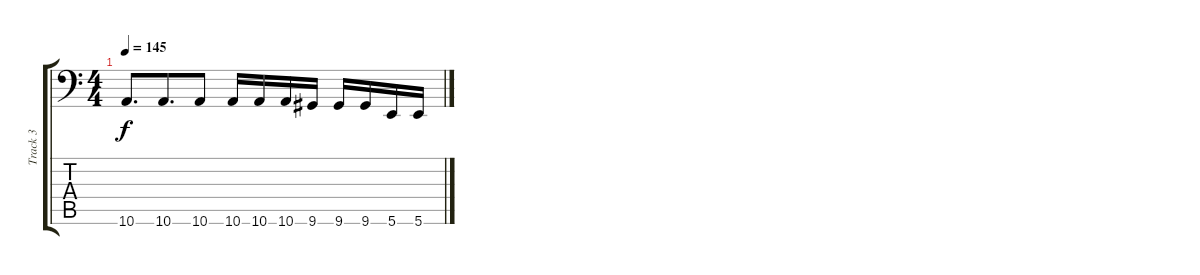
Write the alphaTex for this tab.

\track ("Track 3" "Track 3") {instrument electricbassfinger}
\staff {score tabs}
\tuning (Db3 Ab2 E2 B1 Gb1 B0) {hide}
\ts (4 4)
\tempo 145
\clef f4
\ks c
10.6.8{d dy f beam merge} 10.6.8{d beam merge} 10.6.8 10.6.16{beam merge} 10.6.16 10.6.16 9.6.16 9.6.16{beam merge} 9.6.16{beam merge} 5.6.16{beam merge} 5.6.16
